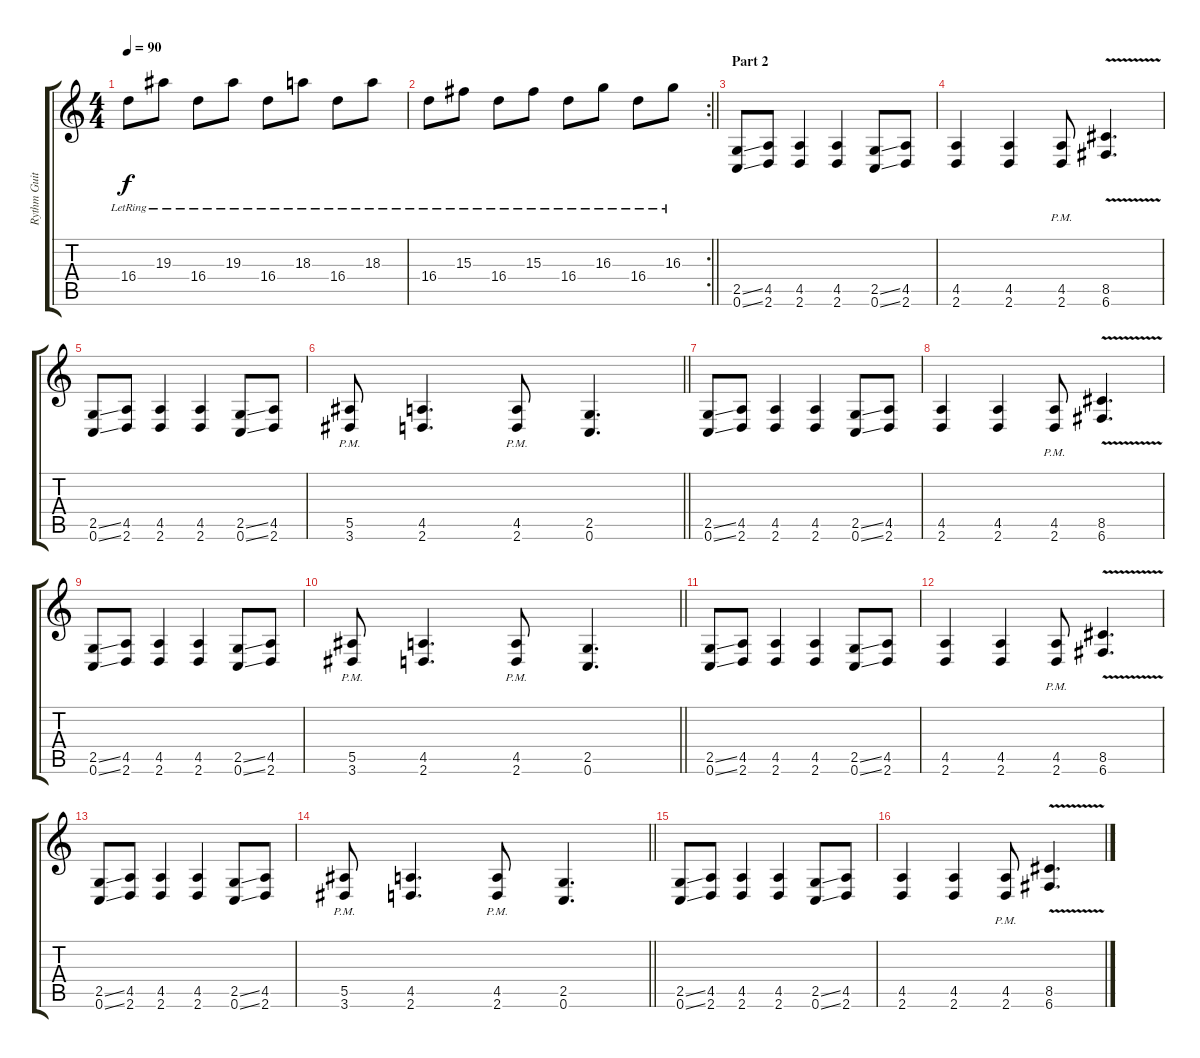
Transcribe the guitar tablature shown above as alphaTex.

\track ("Rythm Guit" "Rythm Guit") {instrument electricguitarclean}
\staff {score tabs}
\tuning (C4 G3 Eb3 Bb2 F2 C2) {hide}
\ts (4 4)
\tempo 90
\clef g2
\ks c
16.4{lr}.8{dy f} 19.3{lr}.8 16.4{lr}.8 19.3{lr}.8 16.4{lr}.8 18.3{lr}.8 16.4{lr}.8 18.3{lr}.8 |
\rc 2
\barLineRight lightlight
16.4{lr}.8 15.3{lr}.8 16.4{lr}.8 15.3{lr}.8 16.4{lr}.8 16.3{lr}.8 16.4{lr}.8 16.3{lr}.8 |
\section ("" "Part 2")
(2.5{ss} 0.6{ss}).8{volume 11 instrument overdrivenguitar} (4.5 2.6).8 (4.5 2.6).4 (4.5 2.6).4 (2.5{ss} 0.6{ss}).8 (4.5 2.6).8 |
(4.5 2.6).4 (4.5 2.6).4 (4.5{pm} 2.6{pm}).8 (8.5{v} 6.6{v}).4{d} |
(2.5{ss} 0.6{ss}).8 (4.5 2.6).8 (4.5 2.6).4 (4.5 2.6).4 (2.5{ss} 0.6{ss}).8 (4.5 2.6).8 |
\barLineRight lightlight
(5.5{pm} 3.6{pm}).8 (4.5 2.6).4{d} (4.5{pm} 2.6{pm}).8 (2.5 0.6).4{d} |
(2.5{ss} 0.6{ss}).8 (4.5 2.6).8 (4.5 2.6).4 (4.5 2.6).4 (2.5{ss} 0.6{ss}).8 (4.5 2.6).8 |
(4.5 2.6).4 (4.5 2.6).4 (4.5{pm} 2.6{pm}).8 (8.5{v} 6.6{v}).4{d} |
(2.5{ss} 0.6{ss}).8 (4.5 2.6).8 (4.5 2.6).4 (4.5 2.6).4 (2.5{ss} 0.6{ss}).8 (4.5 2.6).8 |
\barLineRight lightlight
(5.5{pm} 3.6{pm}).8 (4.5 2.6).4{d} (4.5{pm} 2.6{pm}).8 (2.5 0.6).4{d} |
(2.5{ss} 0.6{ss}).8{volume 11 instrument overdrivenguitar} (4.5 2.6).8 (4.5 2.6).4 (4.5 2.6).4 (2.5{ss} 0.6{ss}).8 (4.5 2.6).8 |
(4.5 2.6).4 (4.5 2.6).4 (4.5{pm} 2.6{pm}).8 (8.5{v} 6.6{v}).4{d} |
(2.5{ss} 0.6{ss}).8 (4.5 2.6).8 (4.5 2.6).4 (4.5 2.6).4 (2.5{ss} 0.6{ss}).8 (4.5 2.6).8 |
\barLineRight lightlight
(5.5{pm} 3.6{pm}).8 (4.5 2.6).4{d} (4.5{pm} 2.6{pm}).8 (2.5 0.6).4{d} |
(2.5{ss} 0.6{ss}).8{volume 11 instrument overdrivenguitar} (4.5 2.6).8 (4.5 2.6).4 (4.5 2.6).4 (2.5{ss} 0.6{ss}).8 (4.5 2.6).8 |
(4.5 2.6).4 (4.5 2.6).4 (4.5{pm} 2.6{pm}).8 (8.5{v} 6.6{v}).4{d}
